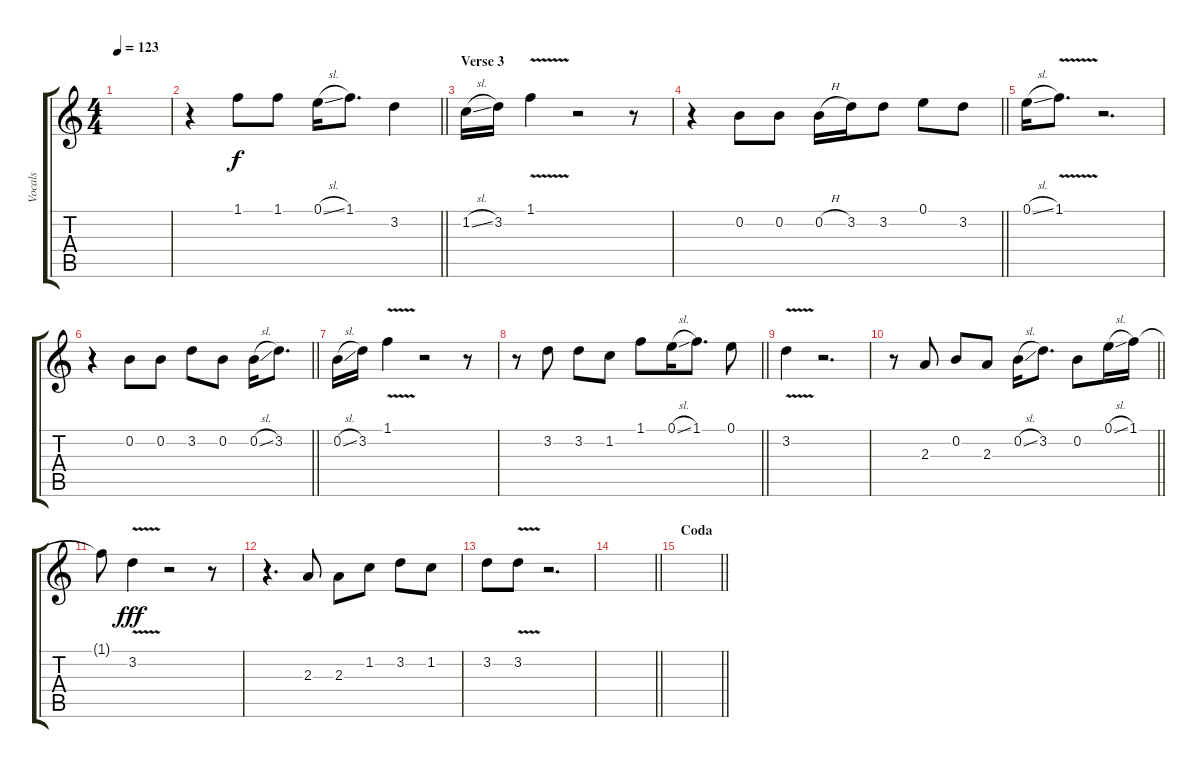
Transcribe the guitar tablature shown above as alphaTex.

\track ("Vocals" "Vocals") {instrument electricguitarjazz}
\staff {score tabs}
\tuning (E4 B3 G3 D3 A2 E2) {hide}
\ts (4 4)
\tempo 123
\clef g2
\ks c
|
\barLineRight lightlight
r.4 1.1.8 1.1.8 0.1{sl}.16 1.1.8{d} 3.2.4 |
\section ("" "Verse 3")
1.2{sl}.16 3.2.16 1.1{v}.4 r.2 r.8 |
\barLineRight lightlight
r.4 0.2.8 0.2.8 0.2{h}.16 3.2.16 3.2.8 0.1.8 3.2.8 |
0.1{sl}.16 1.1{v}.8{d} r.2{d} |
\barLineRight lightlight
r.4 0.2.8 0.2.8 3.2.8 0.2.8 0.2{sl}.16 3.2.8{d} |
0.2{sl}.16 3.2.16 1.1{v}.4 r.2 r.8 |
\barLineRight lightlight
r.8 3.2.8 3.2.8 1.2.8 1.1.8 0.1{sl}.16 1.1.8{d} 0.1.8 |
3.2{v}.4 r.2{d} |
\barLineRight lightlight
r.8 2.3.8 0.2.8 2.3.8 0.2{sl}.16 3.2.8{d} 0.2.8 0.1{sl}.16 1.1.16 |
1.1{t}.8{dy f} 3.2{v}.4{dy fff} r.2 r.8 |
r.4{d} 2.3.8 2.3.8 1.2.8 3.2.8 1.2.8 |
3.2.8 3.2{v}.8 r.2{d} |
\barLineRight lightlight
|
\section ("" "Coda")
\barLineRight lightlight
